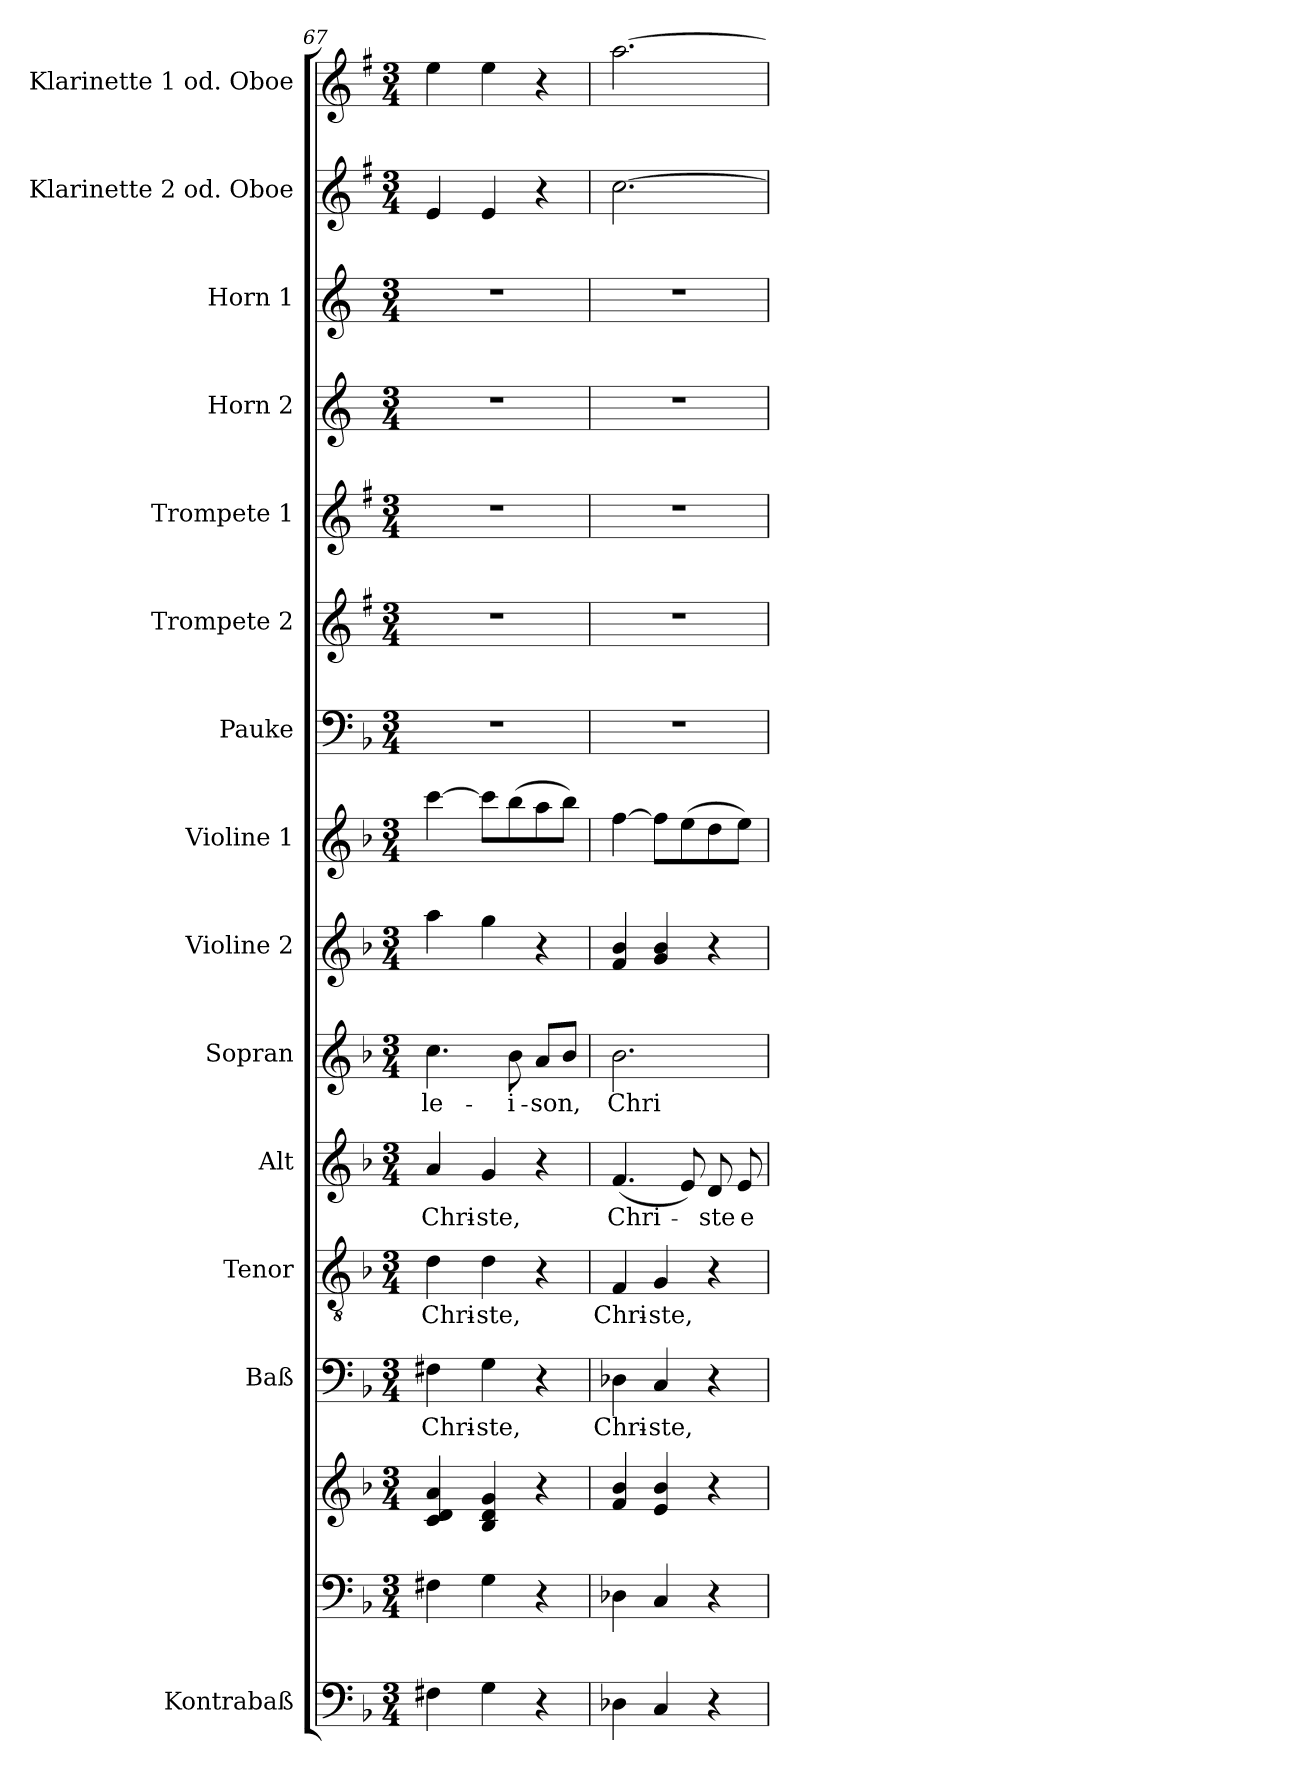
**kern	**kern	**kern	**kern	**text	**kern	**text	**kern	**text	**kern	**text	**kern	**kern	**kern	**kern	**kern	**kern	**kern	**kern	**kern
*part15	*part14	*part14	*part13	*part13	*part12	*part12	*part11	*part11	*part10	*part10	*part9	*part8	*part7	*part6	*part5	*part4	*part3	*part2	*part1
*staff16	*staff15	*staff14	*staff13	*staff13	*staff12	*staff12	*staff11	*staff11	*staff10	*staff10	*staff9	*staff8	*staff7	*staff6	*staff5	*staff4	*staff3	*staff2	*staff1
*I"Kontrabaß	*	*	*I"Baß	*	*I"Tenor	*	*I"Alt	*	*I"Sopran	*	*I"Violine 2	*I"Violine 1	*I"Pauke	*I"Trompete 2	*I"Trompete 1	*I"Horn 2	*I"Horn 1	*I"Klarinette 2 od. Oboe	*I"Klarinette 1 od. Oboe
*	*	*	*	*	*	*	*	*	*	*	*	*	*	*I'Tpt	*I'Tpt	*I'Hn	*I'Hn	*	*
*clefF4	*clefF4	*clefG2	*clefF4	*	*clefGv2	*	*clefG2	*	*clefG2	*	*clefG2	*clefG2	*clefF4	*clefG2	*clefG2	*clefG2	*clefG2	*clefG2	*clefG2
*ITrd7c12	*	*	*	*	*	*	*	*	*	*	*	*	*	*ITrd1c2	*ITrd1c2	*ITrd4c7	*ITrd4c7	*ITrd1c2	*ITrd1c2
*k[b-]	*k[b-]	*k[b-]	*k[b-]	*	*k[b-]	*	*k[b-]	*	*k[b-]	*	*k[b-]	*k[b-]	*k[b-]	*k[b-]	*k[b-]	*k[b-]	*k[b-]	*k[b-]	*k[b-]
*F:	*F:	*F:	*F:	*	*F:	*	*F:	*	*F:	*	*F:	*F:	*F:	*F:	*F:	*F:	*F:	*F:	*F:
*M3/4	*M3/4	*M3/4	*M3/4	*	*M3/4	*	*M3/4	*	*M3/4	*	*M3/4	*M3/4	*M3/4	*M3/4	*M3/4	*M3/4	*M3/4	*M3/4	*M3/4
=67	=67	=67	=67	=67	=67	=67	=67	=67	=67	=67	=67	=67	=67	=67	=67	=67	=67	=67	=67
!	!	!	!	!LO:LY:b	!	!LO:LY:b	!	!LO:LY:b	!	!LO:LY:b	!	!	!	!	!	!	!	!	!
4FF#X\	4F#X\	4c/ 4d/ 4a/	4F#X\	Chri-	4d\	Chri-	4a/	Chri-	4.cc\	-le-	4aa\	[4ccc\	2.r	2.r	2.r	2.r	2.r	4d/	4dd\
!	!	!	!	!LO:LY:b	!	!LO:LY:b	!	!LO:LY:b	!	!	!	!	!	!	!	!	!	!	!
4GG\	4G\	4B-/ 4d/ 4g/	4G\	-ste,	4d\	-ste,	4g/	-ste,	.	.	4gg\	8ccc\L]	.	.	.	.	.	4d/	4dd\
!	!	!	!	!	!	!	!	!	!	!LO:LY:b	!	!	!	!	!	!	!	!	!
.	.	.	.	.	.	.	.	.	8b-\	-i-	.	(>8bb-\	.	.	.	.	.	.	.
!	!	!	!	!	!	!	!	!	!	!LO:LY:b	!	!	!	!	!	!	!	!	!
4r	4r	4r	4r	.	4r	.	4r	.	8a/L	-son,	4r	8aa\	.	.	.	.	.	4r	4r
.	.	.	.	.	.	.	.	.	8b-/J	.	.	8bb-\J)	.	.	.	.	.	.	.
!!LO:PB:g=z
=68	=68	=68	=68	=68	=68	=68	=68	=68	=68	=68	=68	=68	=68	=68	=68	=68	=68	=68	=68
!	!	!	!	!LO:LY:b	!	!LO:LY:b	!	!LO:LY:b	!	!LO:LY:b	!	!	!	!	!	!	!	!	!
4DD-X\	4D-X\	4f/ 4b-/	4D-X\	Chri-	4F/	Chri-	(<4.f/	Chri-	2.b-\	Chri-	4f/ 4b-/	[4ff\	2.r	2.r	2.r	2.r	2.r	[2.b-\	[2.gg\
!	!	!	!	!LO:LY:b	!	!LO:LY:b	!	!	!	!	!	!	!	!	!	!	!	!	!
4CC/	4C/	4e/ 4b-/	4C/	-ste,	4G/	-ste,	.	.	.	.	4g/ 4b-/	8ff\L]	.	.	.	.	.	.	.
.	.	.	.	.	.	.	8e/)	.	.	.	.	(>8ee\	.	.	.	.	.	.	.
!	!	!	!	!	!	!	!	!LO:LY:b	!	!	!	!	!	!	!	!	!	!	!
4r	4r	4r	4r	.	4r	.	8d/	-ste	.	.	4r	8dd\	.	.	.	.	.	.	.
!	!	!	!	!	!	!	!	!LO:LY:b	!	!	!	!	!	!	!	!	!	!	!
.	.	.	.	.	.	.	8e/	e-	.	.	.	8ee\J)	.	.	.	.	.	.	.
=	=	=	=	=	=	=	=	=	=	=	=	=	=	=	=	=	=	=	=
*-	*-	*-	*-	*-	*-	*-	*-	*-	*-	*-	*-	*-	*-	*-	*-	*-	*-	*-	*-
